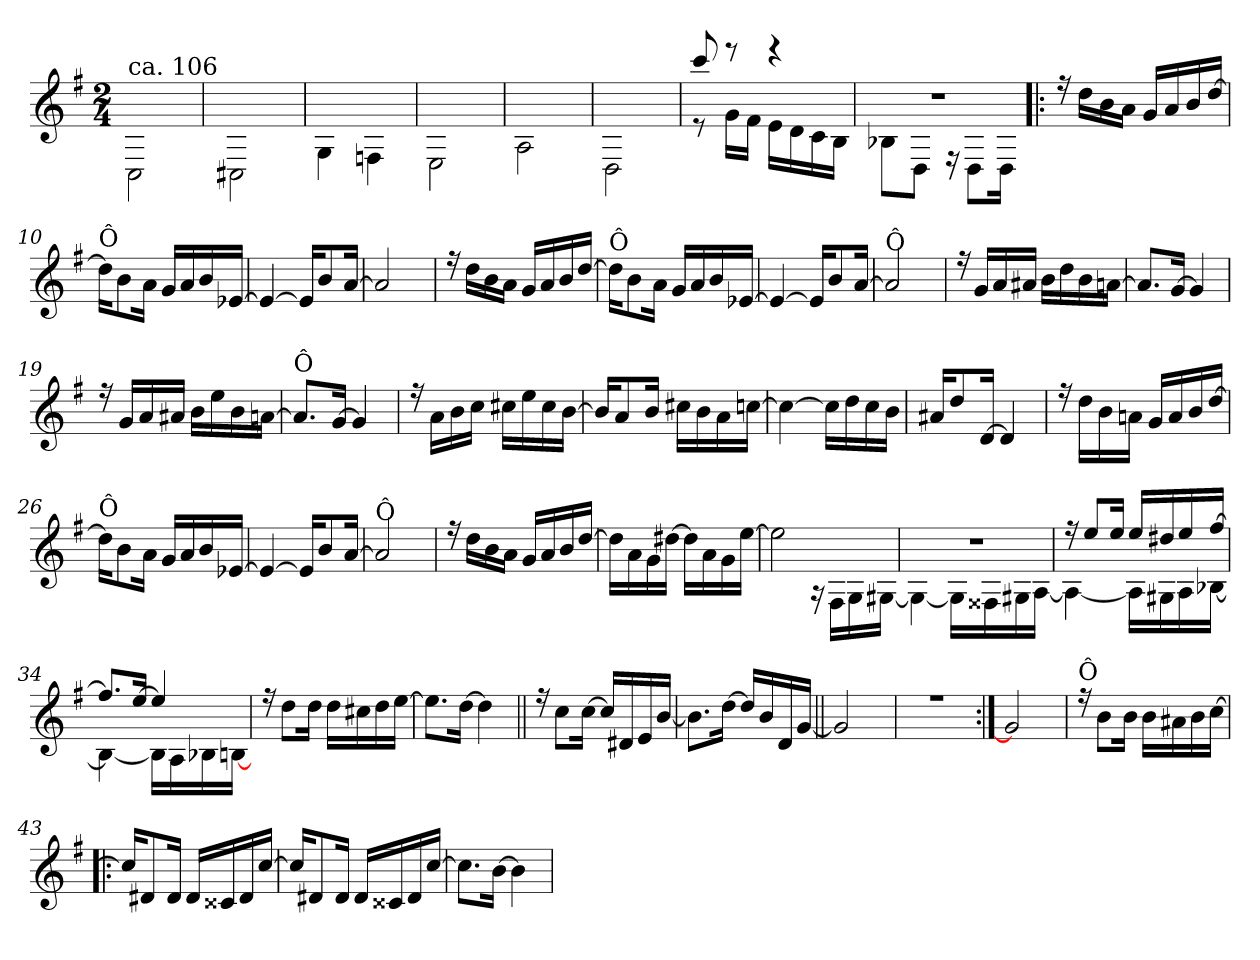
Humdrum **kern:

**kern
*part1
*staff1
*clefG2
*k[f#]
*G:
*M2/4
=1
!LO:TX:a:t=ca. 106
2C\
=2
2C#X\
=3
4G\
4Fn\
=4
2E\
=5
2A\
=6
2D\
=7
*^
*	*^
8re	8ryy	8ccc!/
16g!\LL	8ryy	8rddd
16f#!\JJ	.	.
16e!\LL	4ryy	4rddd
16d!\	.	.
16c!\	.	.
16B!\JJ	.	.
!!LO:LB:g=z	!!	!!
=8	=8	=8
!LO:N:vis=1	!	!
2r	8B-X!\L	4ryy
.	8D!\J	.
.	16rE	4ryy
.	8D!\L	.
.	16D!\Jk	.
*	*v	*v
=9!|:	=9!|:
16rff	2ryy
16dd\LL	.
16b\	.
16a\JJ	.
16g/LL	.
16a/	.
16b/	.
[>16dd/JJ	.
=10	=10
!LO:TX:a:t=Ô	!
16dd\KL]	2ryy
8b\	.
16a\Jk	.
16g/LL	.
16a/	.
16b/	.
[>16e-X/JJ	.
=11	=11
4e-/_	2ryy
16e-/KL]	.
8b/	.
[>16a/Jk	.
=12	=12
2a/]	2ryy
!!LO:LB:g=z	!!
=13	=13
16rff	2ryy
16dd\LL	.
16b\	.
16a\JJ	.
16g/LL	.
16a/	.
16b/	.
[>16dd/JJ	.
=14	=14
!LO:TX:a:t=Ô	!
16dd\KL]	2ryy
8b\	.
16a\Jk	.
16g/LL	.
16a/	.
16b/	.
[>16e-X/JJ	.
=15	=15
4e-/_	2ryy
16e-/KL]	.
8b/	.
[>16a/Jk	.
=16	=16
!LO:TX:a:t=Ô	!
2a/]	2ryy
=17	=17
16rff	2ryy
16g/LL	.
16a/	.
16a#X/JJ	.
16b\LL	.
16dd\	.
16b\	.
[<16an\JJ	.
!!LO:LB:g=z	!!
=18	=18
8.a/L]	2ryy
[>16g/Jk	.
4g/]	.
=19	=19
16rff	2ryy
16g/LL	.
16a/	.
16a#X/JJ	.
16b\LL	.
16ee\	.
16b\	.
[<16an\JJ	.
=20	=20
!LO:TX:a:t=Ô	!
8.a/L]	2ryy
[>16g/Jk	.
4g/]	.
=21	=21
16rff	2ryy
16a\LL	.
16b\	.
16cc\JJ	.
16cc#X\LL	.
16ee\	.
16cc#\	.
[<16b\JJ	.
=22	=22
16b/KL]	2ryy
8a/	.
16b/Jk	.
16cc#X\LL	.
16b\	.
16a\	.
[<16ccn\JJ	.
!!LO:LB:g=z	!!
=23	=23
4cc\_	2ryy
16cc\LL]	.
16dd\	.
16cc\	.
16b\JJ	.
=24	=24
16a#X/KL	2ryy
8dd/	.
[>16d/Jk	.
4d/]	.
=25	=25
16rff	2ryy
16dd\LL	.
16b\	.
16an\JJ	.
16g/LL	.
16a/	.
16b/	.
[>16dd/JJ	.
=26	=26
!LO:TX:a:t=Ô	!
16dd\KL]	2ryy
8b\	.
16a\Jk	.
16g/LL	.
16a/	.
16b/	.
[>16e-X/JJ	.
=27	=27
4e-/_	2ryy
16e-/KL]	.
8b/	.
[>16a/Jk	.
!!LO:LB:g=z	!!
=28	=28
!LO:TX:a:t=Ô	!
2a/]	2ryy
=29	=29
16rff	2ryy
16dd\LL	.
16b\	.
16a\JJ	.
16g/LL	.
16a/	.
16b/	.
[>16dd/JJ	.
=30	=30
16dd\LL]	4ryy
16a\	.
16g\	.
[<16dd#X\JJ	.
16dd#\LL]	4ryy
16a\	.
16g\	.
[<16ee\JJ	.
=31	=31
*	*^
2ee\]	4ryy	2ryy
.	16rG	.
.	16F#!\LL	.
.	16G!\	.
.	[<16G#X!\JJ	.
=32	=32	=32
2r	4G#!\_	2ryy
.	16G#!\LL]	.
.	16F##X!\	.
.	16G#X!\	.
.	[<16A!\JJ	.
!!LO:LB:g=z	!!	!!
=33	=33	=33
16rff	4A!\_	2ryy
8ee/L	.	.
16ee/Jk	.	.
16ee/LL	16A!\LL]	.
16dd#X/	16G#X!\	.
16ee/	16A!\	.
[>16ff#/JJ	[<16B-X!\JJ	.
=34	=34	=34
8.ff#/L]	4B-!\_	2ryy
[>16ee/Jk	.	.
4ee/]	16B-!\LL]	.
.	16A!\	.
.	16B-X!\	.
.	[<16Bn!\JJ	.
*	*v	*v
=35	=35
16rff	2ryy
8dd\L	.
16dd\Jk	.
16dd\LL	.
16cc#X\	.
16dd\	.
[<16ee\JJ	.
=36	=36
8.ee\L]	4ryy
[<16dd\Jk	.
4dd\]	4ryy
!!LO:LB:g=z	!!
=37||	=37||
16rff	4ryy
8cc\L	.
[<16cc\Jk	.
16cc/LL]	4ryy
16d#X/	.
16e/	.
[>16b/JJ	.
=38	=38
8.b\L]	4ryy
[<16dd\Jk	.
16dd/LL]	4ryy
16b/	.
16d/	.
[>16g/JJ	.
=39||	=39||
2g/]	2ryy
=40	=40
!LO:N:vis=1	!
2rff	2ryy
=41:|!	=41:|!
2g/]	2ryy
!!LO:LB:g=z	!!
=42	=42
!LO:TX:a:t=Ô	!
16rff	2ryy
8b\L	.
16b\Jk	.
16b\LL	.
16a#X\	.
16b\	.
[<16cc\JJ	.
=43!|:	=43!|:
16cc/KL]	2ryy
8d#X/	.
16d#/Jk	.
16d#/LL	.
16c##X/	.
16d#/	.
[>16cc/JJ	.
=44	=44
16cc/KL]	2ryy
8d#X/	.
16d#/Jk	.
16d#/LL	.
16c##X/	.
16d#/	.
[>16cc/JJ	.
=45	=45
8.cc\L]	2ryy
[<16b\Jk	.
4b\]	.
*v	*v
=
*-
